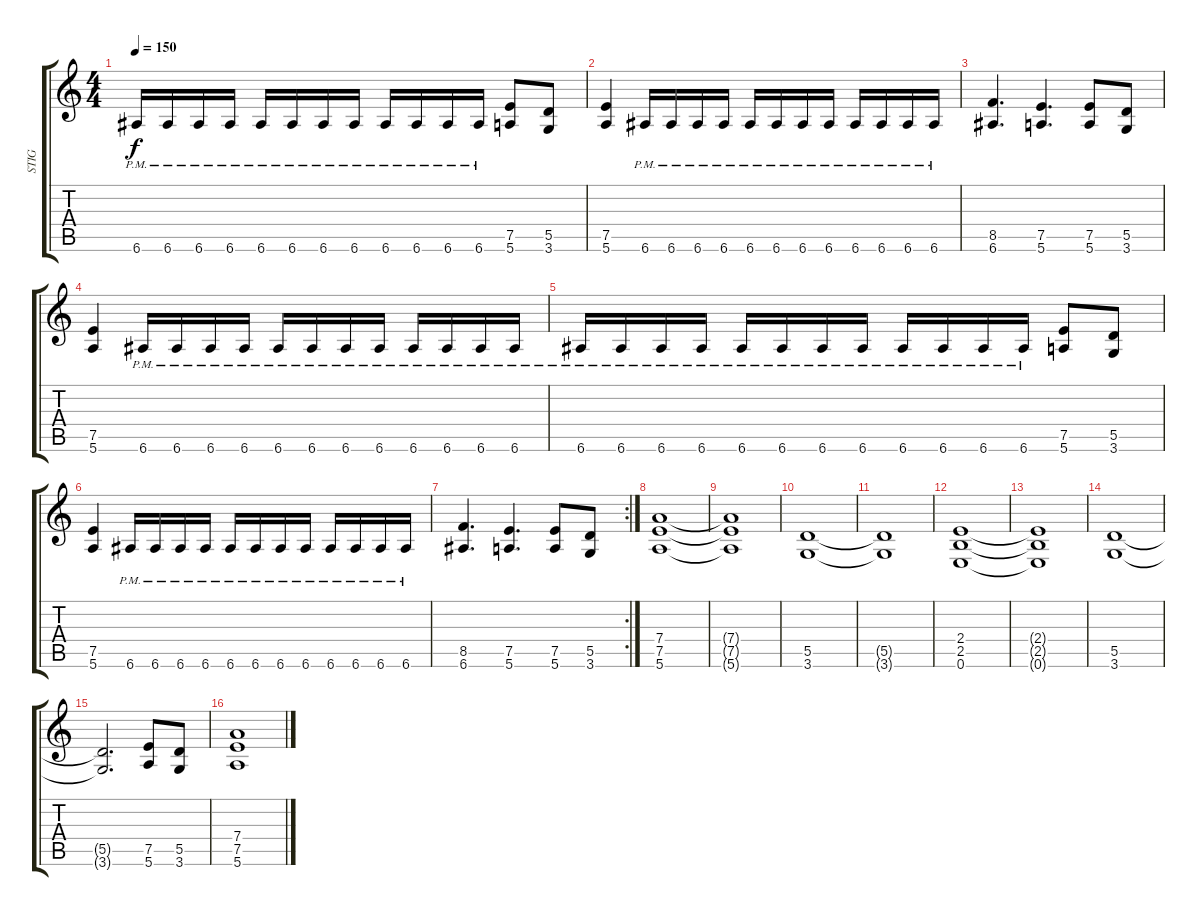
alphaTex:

\track ("STIG" "STIG") {instrument distortionguitar}
\staff {score tabs}
\tuning (E4 B3 G3 D3 A2 E2) {hide}
\ts (4 4)
\tempo 150
\clef g2
\ks c
6.6{pm}.16{dy f} 6.6{pm}.16 6.6{pm}.16 6.6{pm}.16 6.6{pm}.16 6.6{pm}.16 6.6{pm}.16 6.6{pm}.16 6.6{pm}.16 6.6{pm}.16 6.6{pm}.16 6.6{pm}.16 (7.5 5.6).8 (5.5 3.6).8 |
(7.5 5.6).4 6.6{pm}.16 6.6{pm}.16 6.6{pm}.16 6.6{pm}.16 6.6{pm}.16 6.6{pm}.16 6.6{pm}.16 6.6{pm}.16 6.6{pm}.16 6.6{pm}.16 6.6{pm}.16 6.6{pm}.16 |
(8.5 6.6).4{d} (7.5 5.6).4{d} (7.5 5.6).8 (5.5 3.6).8 |
(7.5 5.6).4 6.6{pm}.16 6.6{pm}.16 6.6{pm}.16 6.6{pm}.16 6.6{pm}.16 6.6{pm}.16 6.6{pm}.16 6.6{pm}.16 6.6{pm}.16 6.6{pm}.16 6.6{pm}.16 6.6{pm}.16 |
6.6{pm}.16 6.6{pm}.16 6.6{pm}.16 6.6{pm}.16 6.6{pm}.16 6.6{pm}.16 6.6{pm}.16 6.6{pm}.16 6.6{pm}.16 6.6{pm}.16 6.6{pm}.16 6.6{pm}.16 (7.5 5.6).8 (5.5 3.6).8 |
(7.5 5.6).4 6.6{pm}.16 6.6{pm}.16 6.6{pm}.16 6.6{pm}.16 6.6{pm}.16 6.6{pm}.16 6.6{pm}.16 6.6{pm}.16 6.6{pm}.16 6.6{pm}.16 6.6{pm}.16 6.6{pm}.16 |
\rc 2
(8.5 6.6).4{d} (7.5 5.6).4{d} (7.5 5.6).8 (5.5 3.6).8 |
(7.4 7.5 5.6).1 |
(7.4{t} 7.5{t} 5.6{t}).1 |
(5.5 3.6).1 |
(5.5{t} 3.6{t}).1 |
(2.4 2.5 0.6).1 |
(2.4{t} 2.5{t} 0.6{t}).1 |
(5.5 3.6).1 |
(5.5{t} 3.6{t}).2{d} (7.5 5.6).8 (5.5 3.6).8 |
(7.4 7.5 5.6).1
